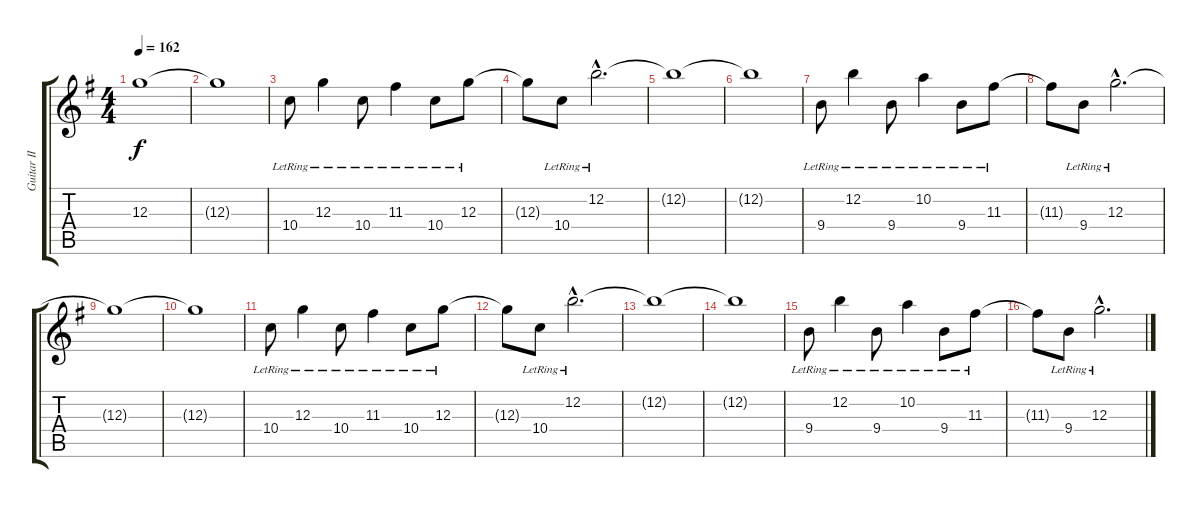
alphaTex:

\track ("Guitar II (Inoran)" "Guitar II ") {instrument electricguitarclean}
\staff {score tabs}
\tuning (E4 B3 G3 D3 A2 E2) {hide}
\ts (4 4)
\tempo 162
\clef g2
\ks g
12.3{t}.1{dy f} |
12.3{t}.1 |
10.4{lr}.8 12.3{lr}.4 10.4{lr}.8 11.3{lr}.4 10.4{lr}.8 12.3{lr}.8 |
12.3{t}.8 10.4{lr}.8 12.2{hac lr}.2{d} |
12.2{t}.1 |
12.2{t}.1 |
9.4{lr}.8 12.2{lr}.4 9.4{lr}.8 10.2{lr}.4 9.4{lr}.8 11.3{lr}.8 |
11.3{t}.8 9.4{lr}.8 12.3{hac lr}.2{d} |
12.3{t}.1 |
12.3{t}.1 |
10.4{lr}.8 12.3{lr}.4 10.4{lr}.8 11.3{lr}.4 10.4{lr}.8 12.3{lr}.8 |
12.3{t}.8 10.4{lr}.8 12.2{hac lr}.2{d} |
12.2{t}.1 |
12.2{t}.1 |
9.4{lr}.8 12.2{lr}.4 9.4{lr}.8 10.2{lr}.4 9.4{lr}.8 11.3{lr}.8 |
11.3{t}.8 9.4{lr}.8 12.3{hac lr}.2{d}
